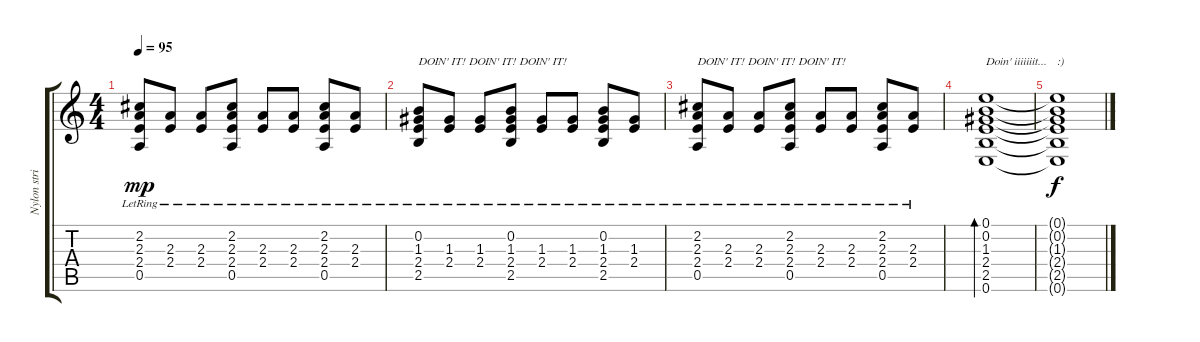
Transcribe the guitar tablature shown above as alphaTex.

\track ("Nylon string" "Nylon stri") {instrument acousticguitarnylon}
\staff {score tabs}
\tuning (E4 B3 G3 D3 A2 E2) {hide}
\ts (4 4)
\tempo 95
\clef g2
\ks c
(2.2{lr} 2.3{lr} 2.4{lr} 0.5{lr}).8{dy mp} (2.3{lr} 2.4{lr}).8 (2.3{lr} 2.4{lr}).8 (2.2{lr} 2.3{lr} 2.4{lr} 0.5{lr}).8 (2.3{lr} 2.4{lr}).8 (2.3{lr} 2.4{lr}).8 (2.2{lr} 2.3{lr} 2.4{lr} 0.5{lr}).8 (2.3{lr} 2.4{lr}).8 |
(0.2{lr} 1.3{lr} 2.4{lr} 2.5{lr}).8{txt "DOIN' IT! DOIN' IT! DOIN' IT!"} (1.3{lr} 2.4{lr}).8 (1.3{lr} 2.4{lr}).8 (0.2{lr} 1.3{lr} 2.4{lr} 2.5{lr}).8 (1.3{lr} 2.4{lr}).8 (1.3{lr} 2.4{lr}).8 (0.2{lr} 1.3{lr} 2.4{lr} 2.5{lr}).8 (1.3{lr} 2.4{lr}).8 |
(2.2{lr} 2.3{lr} 2.4{lr} 0.5{lr}).8{txt "DOIN' IT! DOIN' IT! DOIN' IT!"} (2.3{lr} 2.4{lr}).8 (2.3{lr} 2.4{lr}).8 (2.2{lr} 2.3{lr} 2.4{lr} 0.5{lr}).8 (2.3{lr} 2.4{lr}).8 (2.3{lr} 2.4{lr}).8 (2.2{lr} 2.3{lr} 2.4{lr} 0.5{lr}).8 (2.3{lr} 2.4{lr}).8 |
(0.1 0.2 1.3 2.4 2.5 0.6).1{bd 480 txt "Doin' iiiiiiit..."} |
(0.1{t} 0.2{t} 1.3{t} 2.4{t} 2.5{t} 0.6{t}).1{txt ":)" dy f}
